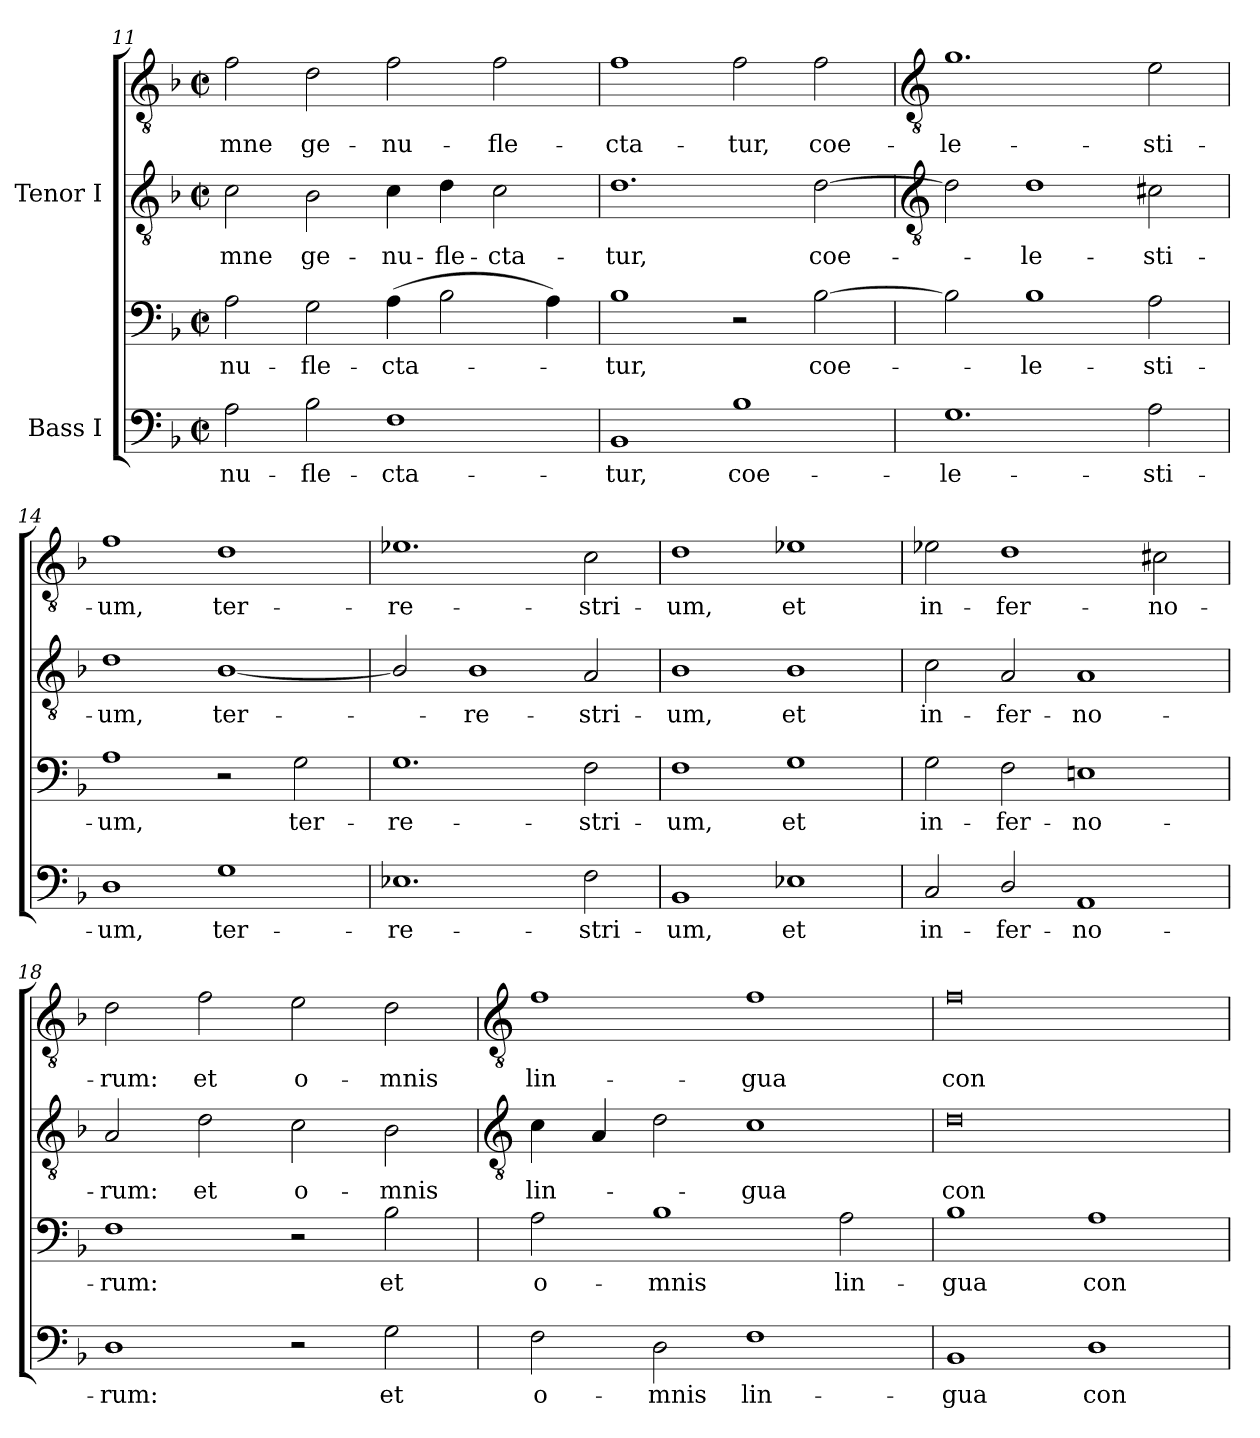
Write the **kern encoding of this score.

**kern	**text	**kern	**text	**kern	**text	**kern	**text
*part2	*part2	*part2	*part2	*part1	*part1	*part1	*part1
*staff4	*staff4	*staff3	*staff3	*staff2	*staff2	*staff1	*staff1
*I"Bass I	*	*	*	*I"Tenor I	*	*	*
*clefF4	*	*clefF4	*	*clefGv2	*	*clefGv2	*
*k[b-]	*	*k[b-]	*	*k[b-]	*	*k[b-]	*
*F:	*	*F:	*	*F:	*	*F:	*
*M4/2	*	*M4/2	*	*M4/2	*	*M4/2	*
*met(c|)	*	*met(c|)	*	*met(c|)	*	*met(c|)	*
=11	=11	=11	=11	=11	=11	=11	=11
!	!LO:LY:b	!	!LO:LY:b	!	!LO:LY:b	!	!LO:LY:b
2A	nu-	2A	-nu-	2c	-mne	2f	-mne
!	!LO:LY:b	!	!LO:LY:b	!	!LO:LY:b	!	!LO:LY:b
2B-	-fle-	2G	-fle-	2B-	ge-	2d	ge-
!	!LO:LY:b	!	!LO:LY:b	!	!LO:LY:b	!	!LO:LY:b
1F	-cta-	(>4A	-cta-	4c	-nu-	2f	-nu-
!	!	!	!	!	!LO:LY:b	!	!
.	.	2B-	.	4d	-fle-	.	.
!	!	!	!	!	!LO:LY:b	!	!LO:LY:b
.	.	.	.	2c	-cta-	2f	-fle-
.	.	4A)	.	.	.	.	.
=12	=12	=12	=12	=12	=12	=12	=12
!	!LO:LY:b	!	!LO:LY:b	!	!LO:LY:b	!	!LO:LY:b
1BB-	tur,	1B-	-tur,	1.d	-tur,	1f	-cta-
!	!LO:LY:b	!	!	!	!	!	!LO:LY:b
1B-	coe-	2r	.	.	.	2f	-tur,
!	!	!	!LO:LY:b	!	!LO:LY:b	!	!LO:LY:b
.	.	[2B-	coe-	[2d	coe-	2f	coe-
!!LO:LB:g=z
=13	=13	=13	=13	=13	=13	=13	=13
*	*	*	*	*clefGv2	*	*clefGv2	*
!	!LO:LY:b	!	!	!	!	!	!LO:LY:b
1.G	-le-	2B-]	.	2d]	.	1.g	-le-
!	!	!	!LO:LY:b	!	!LO:LY:b	!	!
.	.	1B-	-le-	1d	-le-	.	.
!	!LO:LY:b	!	!LO:LY:b	!	!LO:LY:b	!	!LO:LY:b
2A	-sti-	2A	-sti-	2c#X	-sti-	2e	-sti-
=14	=14	=14	=14	=14	=14	=14	=14
!	!LO:LY:b	!	!LO:LY:b	!	!LO:LY:b	!	!LO:LY:b
1D	-um,	1A	-um,	1d	-um,	1f	-um,
!	!LO:LY:b	!	!	!	!LO:LY:b	!	!LO:LY:b
1G	ter-	2r	.	[1B-/	ter-	1d	ter-
!	!	!	!LO:LY:b	!	!	!	!
.	.	2G	ter-	.	.	.	.
=15	=15	=15	=15	=15	=15	=15	=15
!	!LO:LY:b	!	!LO:LY:b	!	!	!	!LO:LY:b
1.E-X	-re-	1.G	-re-	2B-/]	.	1.e-X	re-
!	!	!	!	!	!LO:LY:b	!	!
.	.	.	.	1B-	-re-	.	.
!	!LO:LY:b	!	!LO:LY:b	!	!LO:LY:b	!	!LO:LY:b
2F	-stri-	2F	-stri-	2A	-stri-	2c	-stri-
=16	=16	=16	=16	=16	=16	=16	=16
!	!LO:LY:b	!	!LO:LY:b	!	!LO:LY:b	!	!LO:LY:b
1BB-	um,	1F	-um,	1B-	um,	1d	-um,
!	!LO:LY:b	!	!LO:LY:b	!	!LO:LY:b	!	!LO:LY:b
1E-X	et	1G	et	1B-	et	1e-X	et
=17	=17	=17	=17	=17	=17	=17	=17
!	!LO:LY:b	!	!LO:LY:b	!	!LO:LY:b	!	!LO:LY:b
2C	-in-	2G	in-	2c	-in-	2e-X	in-
!	!LO:LY:b	!	!LO:LY:b	!	!LO:LY:b	!	!LO:LY:b
2D/	-fer-	2F	-fer-	2A	-fer-	1d	-fer-
!	!LO:LY:b	!	!LO:LY:b	!	!LO:LY:b	!	!
1AA	-no-	1En	-no-	1A	-no-	.	.
!	!	!	!	!	!	!	!LO:LY:b
.	.	.	.	.	.	2c#X	-no-
=18	=18	=18	=18	=18	=18	=18	=18
!	!LO:LY:b	!	!LO:LY:b	!	!LO:LY:b	!	!LO:LY:b
1D	rum:	1F	-rum:	2A	rum:	2d	-rum:
!	!	!	!	!	!LO:LY:b	!	!LO:LY:b
.	.	.	.	2d	et	2f	et
!	!	!	!	!	!LO:LY:b	!	!LO:LY:b
2r	.	2r	.	2c	o-	2e	o-
!	!LO:LY:b	!	!LO:LY:b	!	!LO:LY:b	!	!LO:LY:b
2G	et	2B-	et	2B-	-mnis	2d	-mnis
!!LO:LB:g=z
=19	=19	=19	=19	=19	=19	=19	=19
*	*	*	*	*clefGv2	*	*clefGv2	*
!	!LO:LY:b	!	!LO:LY:b	!	!LO:LY:b	!	!LO:LY:b
2F	-o-	2A	o-	4c	lin-	1f	lin-
.	.	.	.	4A	.	.	.
!	!LO:LY:b	!	!LO:LY:b	!	!	!	!
2D	-mnis	1B-	-mnis	2d	.	.	.
!	!LO:LY:b	!	!	!	!LO:LY:b	!	!LO:LY:b
1F	lin-	.	.	1c	gua	1f	-gua
!	!	!	!LO:LY:b	!	!	!	!
.	.	2A	lin-	.	.	.	.
=20	=20	=20	=20	=20	=20	=20	=20
!	!LO:LY:b	!	!LO:LY:b	!	!LO:LY:b	!	!LO:LY:b
1BB-	-gua	1B-	-gua	0d	-con-	0f	con-
!	!LO:LY:b	!	!LO:LY:b	!	!	!	!
1D	con-	1A	con-	.	.	.	.
=	=	=	=	=	=	=	=
*-	*-	*-	*-	*-	*-	*-	*-
